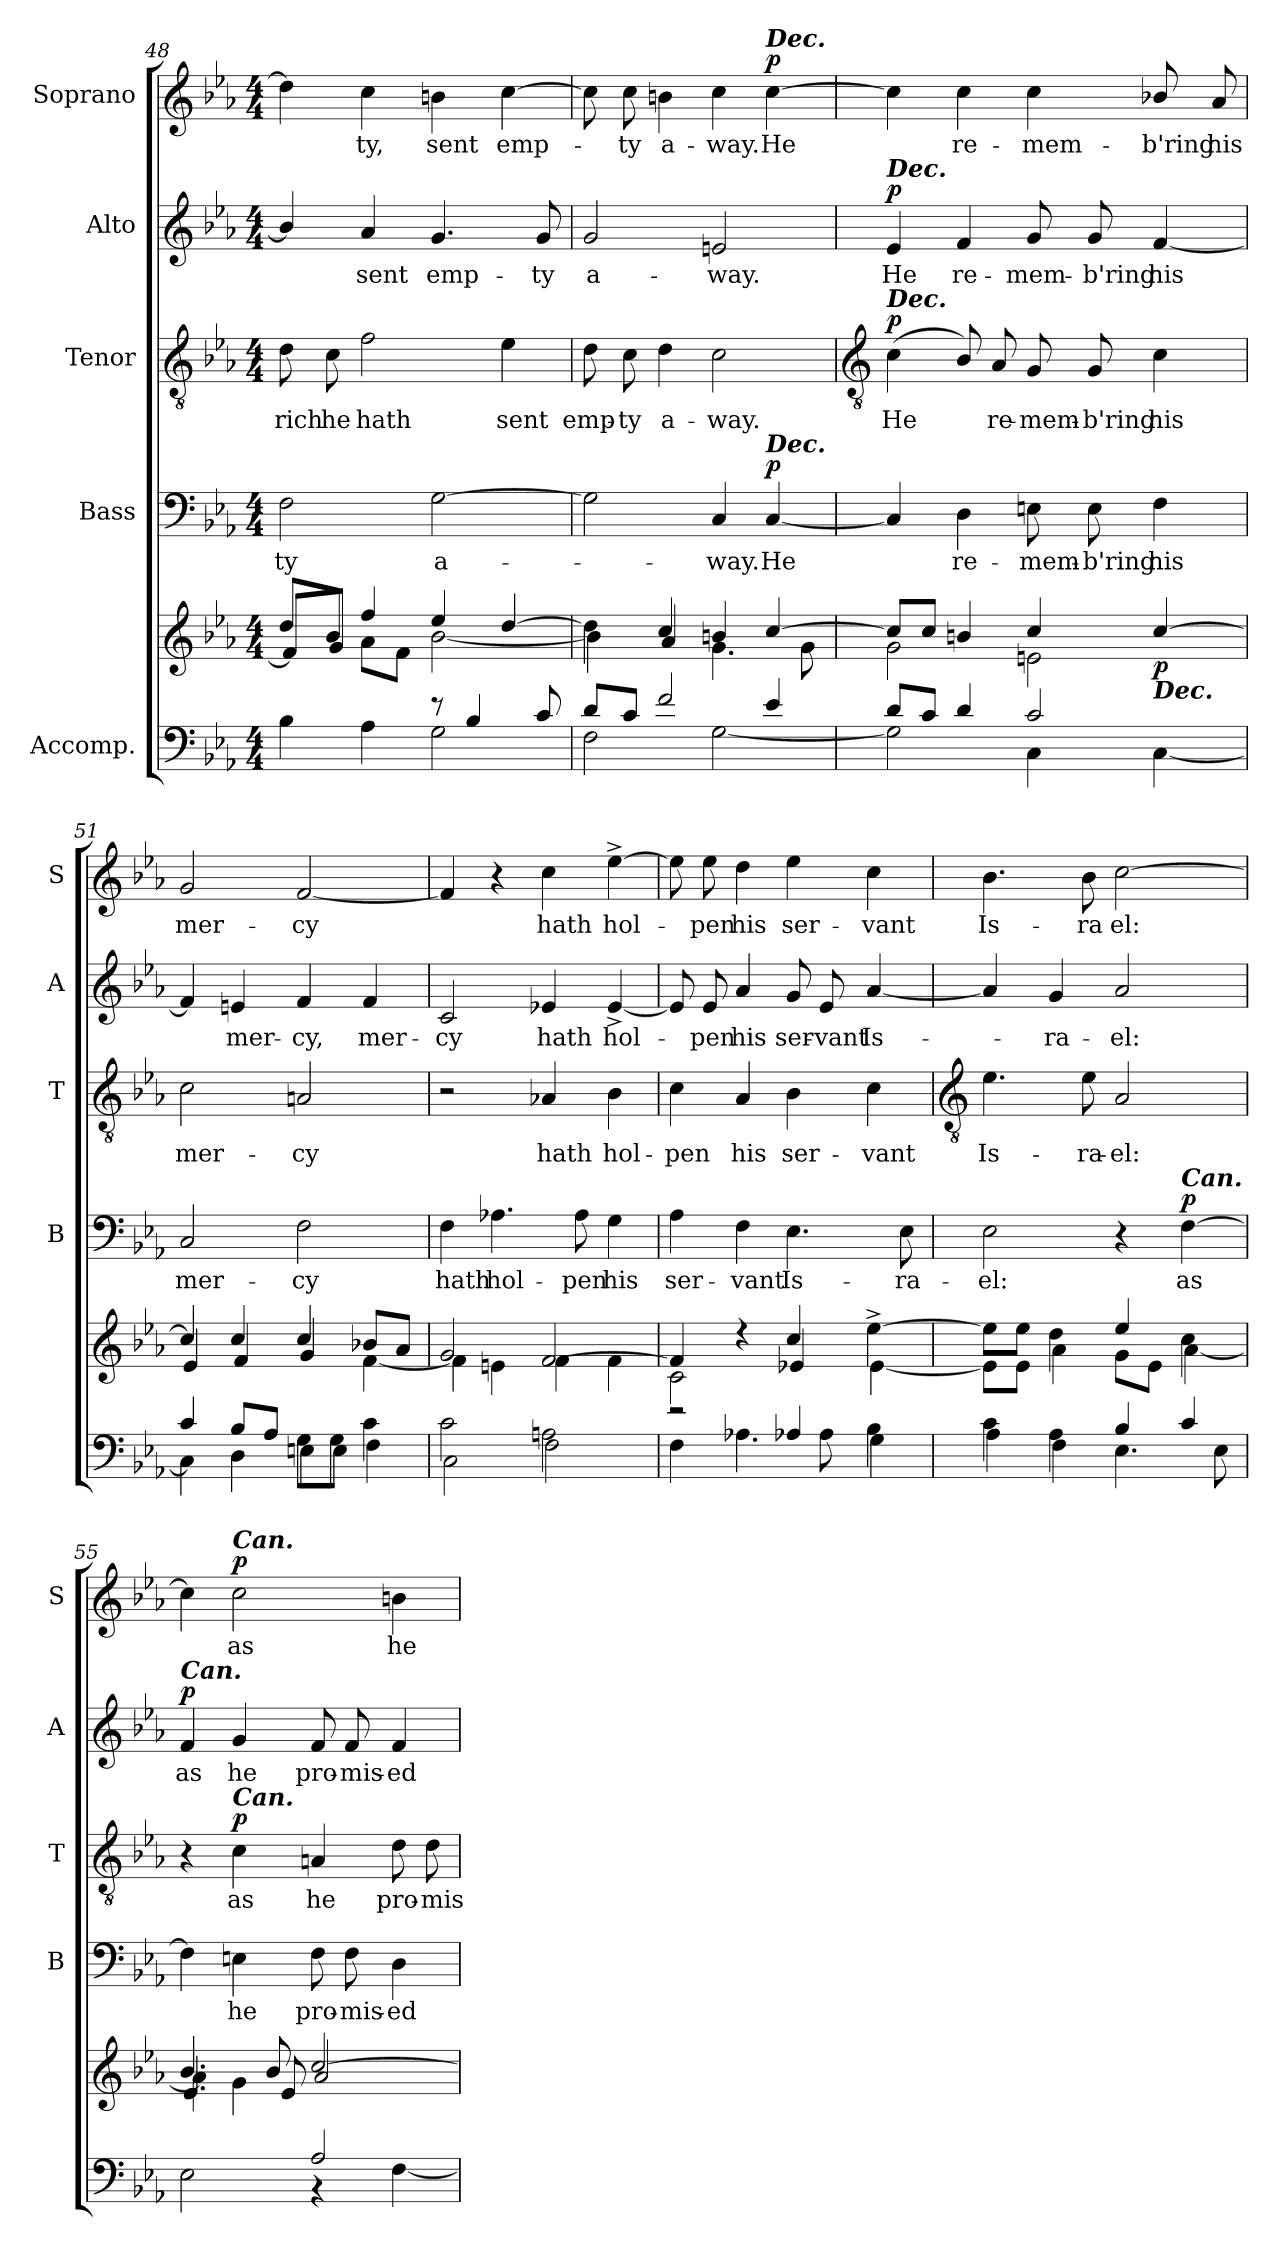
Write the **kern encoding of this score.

**kern	**kern	**dynam	**kern	**text	**dynam	**kern	**text	**dynam	**kern	**text	**dynam	**kern	**text	**dynam
*part5	*part5	*part5	*part4	*part4	*part4	*part3	*part3	*part3	*part2	*part2	*part2	*part1	*part1	*part1
*staff6	*staff5	*staff5/6	*staff4	*staff4	*staff4	*staff3	*staff3	*staff3	*staff2	*staff2	*staff2	*staff1	*staff1	*staff1
*I"Accomp.	*	*	*I"Bass	*	*	*I"Tenor	*	*	*I"Alto	*	*	*I"Soprano	*	*
*	*	*	*I'B	*	*	*I'T	*	*	*I'A	*	*	*I'S	*	*
!!LO:LB:g=z
*clefF4	*clefG2	*	*clefF4	*	*	*clefGv2	*	*	*clefG2	*	*	*clefG2	*	*
*k[b-e-a-]	*k[b-e-a-]	*	*k[b-e-a-]	*	*	*k[b-e-a-]	*	*	*k[b-e-a-]	*	*	*k[b-e-a-]	*	*
*E-:	*E-:	*	*E-:	*	*	*E-:	*	*	*E-:	*	*	*E-:	*	*
*M4/4	*M4/4	*	*M4/4	*	*	*M4/4	*	*	*M4/4	*	*	*M4/4	*	*
=48	=48	=48	=48	=48	=48	=48	=48	=48	=48	=48	=48	=48	=48	=48
*^	*^	*	*	*	*	*	*	*	*	*	*	*	*	*
!	!	!	!	!	!	!LO:LY:b	!	!	!LO:LY:b	!	!	!	!	!	!	!
2ryy	4B-\	8dd/L	8f/L]	.	2F	-ty	.	8d	rich	.	4b-/]	.	.	4dd]	.	.
!	!	!	!	!	!	!	!	!	!LO:LY:b	!	!	!	!	!	!	!
.	.	8b-/J	8g/J	.	.	.	.	8c	he	.	.	.	.	.	.	.
!	!	!	!	!	!	!	!	!	!LO:LY:b	!	!	!LO:LY:b	!	!	!LO:LY:b	!
.	4A-\	4ff/	8a-\L	.	.	.	.	2f	hath	.	4a-	sent	.	4cc	ty,	.
.	.	.	8f\J	.	.	.	.	.	.	.	.	.	.	.	.	.
!	!	!	!	!	!	!LO:LY:b	!	!	!	!	!	!LO:LY:b	!	!	!LO:LY:b	!
8r	2G\	4ee-/	[2b-\	.	[2G	a-	.	.	.	.	4.g	emp-	.	4bn	sent	.
4B-/	.	.	.	.	.	.	.	.	.	.	.	.	.	.	.	.
!	!	!	!	!	!	!	!	!	!LO:LY:b	!	!	!	!	!	!LO:LY:b	!
.	.	[4dd/	.	.	.	.	.	4e-	sent	.	.	.	.	[4cc	emp-	.
!	!	!	!	!	!	!	!	!	!	!	!	!LO:LY:b	!	!	!	!
8c/	.	.	.	.	.	.	.	.	.	.	8g	-ty	.	.	.	.
=49	=49	=49	=49	=49	=49	=49	=49	=49	=49	=49	=49	=49	=49	=49	=49	=49
!	!	!	!	!	!	!	!	!	!LO:LY:b	!	!	!LO:LY:b	!	!	!	!
8d/L	2F\	4dd\]	4b-\]	.	2G]	.	.	8d	emp-	.	2g	a-	.	8cc]	.	.
!	!	!	!	!	!	!	!	!	!LO:LY:b	!	!	!	!	!	!LO:LY:b	!
8c/J	.	.	.	.	.	.	.	8c	-ty	.	.	.	.	8cc	ty	.
!	!	!	!	!	!	!	!	!	!LO:LY:b	!	!	!	!	!	!LO:LY:b	!
2f/	.	4cc/	4a-/	.	.	.	.	4d	a-	.	.	.	.	4bn	a-	.
!	!	!	!	!	!	!LO:LY:b	!	!	!LO:LY:b	!	!	!LO:LY:b	!	!	!LO:LY:b	!
.	[2G\	4bn/	4.g\	.	4C	way.	.	2c	-way.	.	2en	-way.	.	4cc	-way.	.
!	!	!	!	!	!	!	!	!	!	!	!	!	!	!LO:TX:a:Bi:t=Dec.	!	!
!	!	!	!	!	!LO:TX:a:Bi:t=Dec.	!	!	!	!	!	!	!	!	!	!	!
!	!	!	!	!	!	!LO:LY:b	!LO:DY:b	!	!	!	!	!	!	!	!LO:LY:b	!LO:DY:b
4e-/	.	[4cc/	.	.	[4C	He	p	.	.	.	.	.	.	[4cc	He	p
.	.	.	8g\	.	.	.	.	.	.	.	.	.	.	.	.	.
!!LO:LB:g=z
=50	=50	=50	=50	=50	=50	=50	=50	=50	=50	=50	=50	=50	=50	=50	=50	=50
*	*	*	*	*	*	*	*	*clefGv2	*	*	*	*	*	*	*	*
!	!	!	!	!	!	!	!	!	!	!	!LO:TX:a:Bi:t=Dec.	!	!	!	!	!
!	!	!	!	!	!	!	!	!LO:TX:a:Bi:t=Dec.	!	!	!	!	!	!	!	!
!	!	!	!	!	!	!	!	!	!LO:LY:b	!LO:DY:b	!	!LO:LY:b	!LO:DY:b	!	!	!
8d/L	2G\]	8cc/L]	2g\	.	4C]	.	.	(<4c	He	p	4e-	He	p	4cc]	.	.
8c/J	.	8cc/J	.	.	.	.	.	.	.	.	.	.	.	.	.	.
!	!	!	!	!	!	!LO:LY:b	!	!	!	!	!	!LO:LY:b	!	!	!LO:LY:b	!
4d/	.	4bn/	.	.	4D	re-	.	8B-/)	.	.	4f	re-	.	4cc	re-	.
!	!	!	!	!	!	!	!	!	!LO:LY:b	!	!	!	!	!	!	!
.	.	.	.	.	.	.	.	8A-	re-	.	.	.	.	.	.	.
!	!	!	!	!	!	!LO:LY:b	!	!	!LO:LY:b	!	!	!LO:LY:b	!	!	!LO:LY:b	!
2c/	4C\	4cc/	2en\	.	8En	-mem-	.	8G	-mem-	.	8g	-mem-	.	4cc	-mem-	.
!	!	!	!	!	!	!LO:LY:b	!	!	!LO:LY:b	!	!	!LO:LY:b	!	!	!	!
.	.	.	.	.	8E	-b'ring	.	8GL	-b'ring	.	8g	-b'ring	.	.	.	.
!	!	!LO:TX:b:Bi:t=Dec.	!	!	!	!	!	!	!	!	!	!	!	!	!	!
!	!	!	!	!LO:DY:b	!	!LO:LY:b	!	!	!LO:LY:b	!	!	!LO:LY:b	!	!	!LO:LY:b	!
.	[4C\	[4cc/	.	p	4F	his	.	4c	his	.	[4f	his	.	8b-X/	-b'ring	.
!	!	!	!	!	!	!	!	!	!	!	!	!	!	!	!LO:LY:b	!
.	.	.	.	.	.	.	.	.	.	.	.	.	.	8a-	his	.
!!LO:LB:g=z
=51	=51	=51	=51	=51	=51	=51	=51	=51	=51	=51	=51	=51	=51	=51	=51	=51
!	!	!	!	!	!	!LO:LY:b	!	!	!LO:LY:b	!	!	!	!	!	!LO:LY:b	!
4c/	4C\]	4cc/]	4e-/	.	2C	mer-	.	2c	mer-	.	4f]	.	.	2g	mer-	.
!	!	!	!	!	!	!	!	!	!	!	!	!LO:LY:b	!	!	!	!
8B-/L	4D\	4cc/	4f/	.	.	.	.	.	.	.	4en	mer-	.	.	.	.
8A-/J	.	.	.	.	.	.	.	.	.	.	.	.	.	.	.	.
!	!	!	!	!	!	!LO:LY:b	!	!	!LO:LY:b	!	!	!LO:LY:b	!	!	!LO:LY:b	!
8G\L	8En\L	4cc/	4g/	.	2F	-cy	.	2An	-cy	.	4f	-cy,	.	[2f	-cy	.
8G\J	8E\J	.	.	.	.	.	.	.	.	.	.	.	.	.	.	.
!	!	!	!	!	!	!	!	!	!	!	!	!LO:LY:b	!	!	!	!
4c\	4F\	8b-X/L	[4f\	.	.	.	.	.	.	.	4f	mer-	.	.	.	.
.	.	8a-/J	.	.	.	.	.	.	.	.	.	.	.	.	.	.
=52	=52	=52	=52	=52	=52	=52	=52	=52	=52	=52	=52	=52	=52	=52	=52	=52
!	!	!	!	!	!	!LO:LY:b	!	!	!	!	!	!LO:LY:b	!	!	!	!
2c\	2C\	2g/	4f\]	.	4F	hath	.	2r	.	.	2c	-cy	.	4f]	.	.
!	!	!	!	!	!	!LO:LY:b	!	!	!	!	!	!	!	!	!	!
.	.	.	4en\	.	4.A-X	hol-	.	.	.	.	.	.	.	4r	.	.
!	!	!	!	!	!	!	!	!	!LO:LY:b	!	!	!LO:LY:b	!	!	!LO:LY:b	!
2An\	2F\	[2f/	4f\	.	.	.	.	4A-X	hath	.	4e-X	hath	.	4cc	hath	.
!	!	!	!	!	!	!LO:LY:b	!	!	!	!	!	!	!	!	!	!
.	.	.	.	.	8A-	-pen	.	.	.	.	.	.	.	.	.	.
!	!	!	!	!	!	!LO:LY:b	!	!	!LO:LY:b	!	!	!LO:LY:b	!	!	!LO:LY:b	!
.	.	.	4f\	.	4G	his	.	4B-	hol-	.	[4e-^	hol-	.	[4ee-^	hol-	.
=53	=53	=53	=53	=53	=53	=53	=53	=53	=53	=53	=53	=53	=53	=53	=53	=53
!	!	!	!	!	!	!LO:LY:b	!	!	!LO:LY:b	!	!	!	!	!	!	!
2r	4F\	4f/]	2c\	.	4A-	ser-	.	4c	-pen	.	8e-]	.	.	8ee-]	.	.
!	!	!	!	!	!	!	!	!	!	!	!	!LO:LY:b	!	!	!LO:LY:b	!
.	.	.	.	.	.	.	.	.	.	.	8e-	pen	.	8ee-	pen	.
!	!	!	!	!	!	!LO:LY:b	!	!	!LO:LY:b	!	!	!LO:LY:b	!	!	!LO:LY:b	!
.	4.A-X\	4r	.	.	4F	-vant	.	4A-	his	.	4a-	his	.	4dd	his	.
!	!	!	!	!	!	!LO:LY:b	!	!	!LO:LY:b	!	!	!LO:LY:b	!	!	!LO:LY:b	!
4A-X/	.	4cc/	4e-X/	.	4.E-	Is-	.	4B-	ser-	.	8g	ser-	.	4ee-	ser-	.
!	!	!	!	!	!	!	!	!	!	!	!	!LO:LY:b	!	!	!	!
.	8A-\	.	.	.	.	.	.	.	.	.	8e-	-vant	.	.	.	.
!	!	!	!	!	!	!	!	!	!LO:LY:b	!	!	!LO:LY:b	!	!	!LO:LY:b	!
4B-\	4G\	[4ee-^\	[4e-\	.	.	.	.	4c	-vant	.	[4a-	Is-	.	4cc	-vant	.
!	!	!	!	!	!	!LO:LY:b	!	!	!	!	!	!	!	!	!	!
.	.	.	.	.	8E-	-ra-	.	.	.	.	.	.	.	.	.	.
!!LO:LB:g=z
=54	=54	=54	=54	=54	=54	=54	=54	=54	=54	=54	=54	=54	=54	=54	=54	=54
*	*	*	*	*	*	*	*	*clefGv2	*	*	*	*	*	*	*	*
!	!	!	!	!	!	!LO:LY:b	!	!	!LO:LY:b	!	!	!	!	!	!LO:LY:b	!
4c\	4A-\	8ee-\L]	8e-\L]	.	2E-	-el:	.	4.e-	Is-	.	4a-]	.	.	4.b-	Is-	.
.	.	8ee-\J	8e-\J	.	.	.	.	.	.	.	.	.	.	.	.	.
!	!	!	!	!	!	!	!	!	!	!	!	!LO:LY:b	!	!	!	!
4A-\	4F\	4dd\	4a-\	.	.	.	.	.	.	.	4g	ra-	.	.	.	.
!	!	!	!	!	!	!	!	!	!LO:LY:b	!	!	!	!	!	!LO:LY:b	!
.	.	.	.	.	.	.	.	8e-	-ra-	.	.	.	.	8b-	-ra	.
!	!	!	!	!	!	!	!	!	!LO:LY:b	!	!	!LO:LY:b	!	!	!LO:LY:b	!
4B-/	4.E-\	4ee-/	8g\L	.	4r	.	.	2A-	-el:	.	2a-	-el:	.	[2cc	el:	.
.	.	.	8e-\J	.	.	.	.	.	.	.	.	.	.	.	.	.
!	!	!	!	!	!LO:TX:a:Bi:t=Can.	!	!	!	!	!	!	!	!	!	!	!
!	!	!	!	!	!	!LO:LY:b	!LO:DY:b	!	!	!	!	!	!	!	!	!
4c/	.	4cc\	[4a-\	.	[4F	as	p	.	.	.	.	.	.	.	.	.
.	8E-\	.	.	.	.	.	.	.	.	.	.	.	.	.	.	.
!!LO:LB:g=z
=55	=55	=55	=55	=55	=55	=55	=55	=55	=55	=55	=55	=55	=55	=55	=55	=55
*	*	*	*^	*	*	*	*	*	*	*	*	*	*	*	*	*
!	!	!	!	!	!	!	!	!	!	!	!	!LO:TX:a:Bi:t=Can.	!	!	!	!	!
!	!	!	!	!	!	!	!	!	!	!	!	!	!LO:LY:b	!LO:DY:b	!	!	!
2ryy	2E-\	4.b-/	4a-\]	4.e-/	.	4F]	.	.	4r	.	.	4f	as	p	4cc]	.	.
!	!	!	!	!	!	!	!	!	!	!	!	!	!	!	!LO:TX:a:Bi:t=Can.	!	!
!	!	!	!	!	!	!	!	!	!LO:TX:a:Bi:t=Can.	!	!	!	!	!	!	!	!
!	!	!	!	!	!	!	!LO:LY:b	!	!	!LO:LY:b	!LO:DY:b	!	!LO:LY:b	!	!	!LO:LY:b	!LO:DY:b
.	.	.	4g\	.	.	4En	he	.	4c	as	p	4g	he	.	2cc	as	p
.	.	8b-/	.	8e-	.	.	.	.	.	.	.	.	.	.	.	.	.
!	!	!	!	!	!	!	!LO:LY:b	!	!	!LO:LY:b	!	!	!LO:LY:b	!	!	!	!
2A-/	4r	[2cc/	2a-/	2ryy	.	8F	pro-	.	4An	he	.	8f	pro-	.	.	.	.
!	!	!	!	!	!	!	!LO:LY:b	!	!	!	!	!	!LO:LY:b	!	!	!	!
.	.	.	.	.	.	8F	-mis-	.	.	.	.	8f	-mis-	.	.	.	.
!	!	!	!	!	!	!	!LO:LY:b	!	!	!LO:LY:b	!	!	!LO:LY:b	!	!	!LO:LY:b	!
.	[4F\	.	.	.	.	4D	-ed	.	8d	pro-	.	4f	-ed	.	4bn	he	.
!	!	!	!	!	!	!	!	!	!	!LO:LY:b	!	!	!	!	!	!	!
.	.	.	.	.	.	.	.	.	8d	-mis-	.	.	.	.	.	.	.
*v	*v	*	*	*	*	*	*	*	*	*	*	*	*	*	*	*	*
*	*v	*v	*v	*	*	*	*	*	*	*	*	*	*	*	*	*
=	=	=	=	=	=	=	=	=	=	=	=	=	=	=
*-	*-	*-	*-	*-	*-	*-	*-	*-	*-	*-	*-	*-	*-	*-
